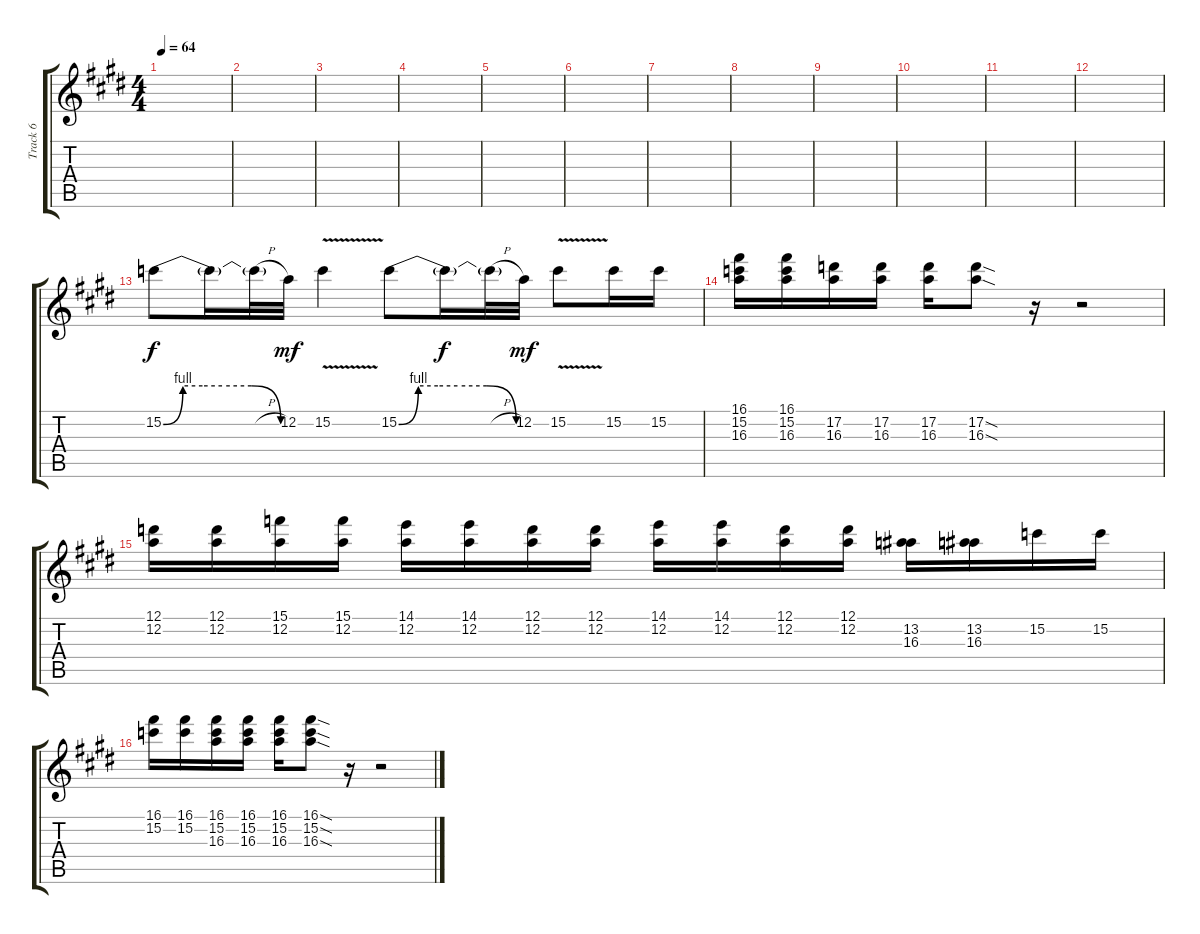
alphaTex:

\track ("Track 6" "Track 6") {instrument distortionguitar}
\staff {score tabs}
\tuning (D4 A3 F3 C3 G2 D2) {hide}
\ts (4 4)
\tempo 64
\clef g2
\ks e
|
|
|
|
|
|
|
|
|
|
|
|
15.2{be (custom 0 0 10 4 20 4 30 4 45 4 60 0)}.8 15.2{t}.16{dy f} 15.2{h t}.32 12.2.32{dy mf} 15.2{v}.4 15.2{be (custom 0 0 10 4 20 4 30 4 45 4 60 0)}.8 15.2{t}.16{dy f} 15.2{h t}.32 12.2.32{dy mf} 15.2{v}.8 15.2.16 15.2.16 |
(16.1 15.2 16.3).16 (16.1 15.2 16.3).16 (17.2 16.3).16 (17.2 16.3).16 (17.2 16.3).16 (17.2{sod} 16.3{sod}).8 r.16 r.2 |
(12.1 12.2).16 (12.1 12.2).16 (15.1 12.2).16 (15.1 12.2).16 (14.1 12.2).16 (14.1 12.2).16 (12.1 12.2).16 (12.1 12.2).16 (14.1 12.2).16 (14.1 12.2).16 (12.1 12.2).16 (12.1 12.2).16 (13.2 16.3).16 (13.2 16.3).16 15.2.16 15.2.16 |
(16.1 15.2).16 (16.1 15.2).16 (16.1 15.2 16.3).16 (16.1 15.2 16.3).16 (16.1 15.2 16.3).16 (16.1{sod} 15.2{sod} 16.3{sod}).8 r.16 r.2
